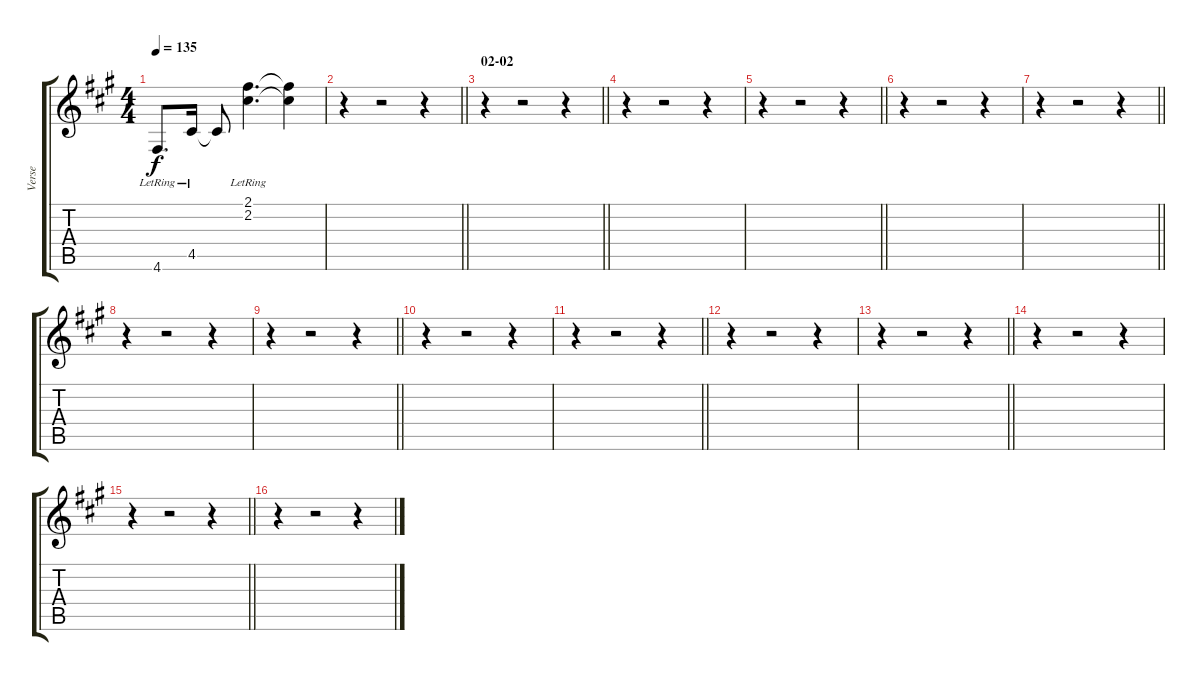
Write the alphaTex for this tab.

\track ("Verse" "Verse") {instrument electricguitarclean}
\staff {score tabs}
\tuning (E4 B3 G3 D3 A2 D2) {hide}
\ts (4 4)
\tempo 135
\clef g2
\ks a
4.6{lr}.8{d dy f} 4.5{lr}.16 4.5{t}.8 (2.1{lr} 2.2{lr}).4{d} (2.1{t} 2.2{t}).4 |
\barLineRight lightlight
r.4 r.2 r.4 |
\section ("" "02-02")
\barLineRight lightlight
r.4 r.2 r.4 |
r.4 r.2 r.4 |
\barLineRight lightlight
r.4 r.2 r.4 |
r.4 r.2 r.4 |
\barLineRight lightlight
r.4 r.2 r.4 |
r.4 r.2 r.4 |
\barLineRight lightlight
r.4 r.2 r.4 |
r.4 r.2 r.4 |
\barLineRight lightlight
r.4 r.2 r.4 |
r.4 r.2 r.4 |
\barLineRight lightlight
r.4 r.2 r.4 |
r.4 r.2 r.4 |
\barLineRight lightlight
r.4 r.2 r.4 |
r.4 r.2 r.4
